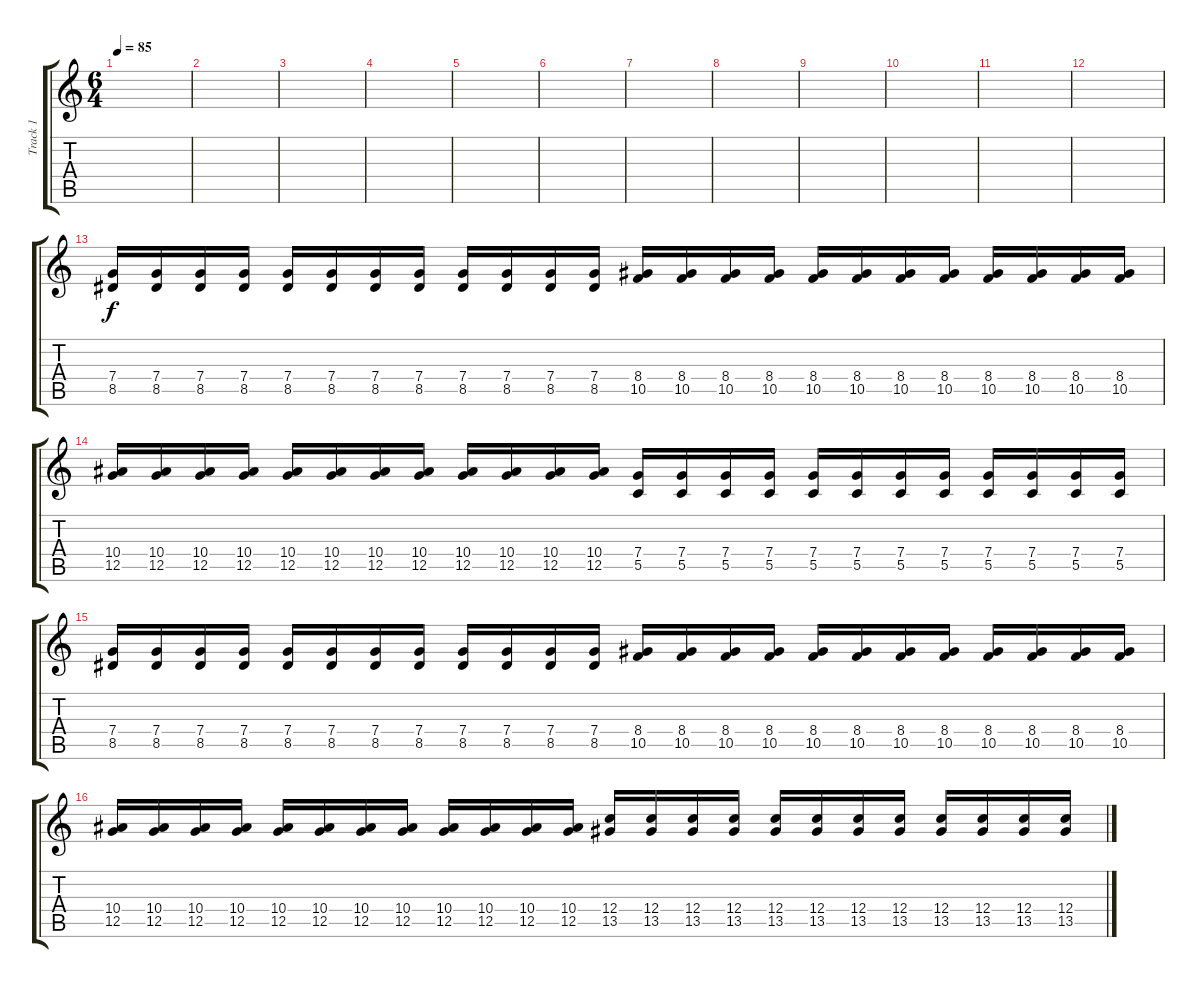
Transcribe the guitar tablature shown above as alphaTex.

\track ("Track 1" "Track 1") {instrument distortionguitar}
\staff {score tabs}
\tuning (D4 A3 F3 C3 G2 D2) {hide}
\ts (6 4)
\tempo 85
\clef g2
\ks c
|
|
|
|
|
|
|
|
|
|
|
|
(7.4 8.5).16 (7.4 8.5).16 (7.4 8.5).16 (7.4 8.5).16 (7.4 8.5).16 (7.4 8.5).16 (7.4 8.5).16 (7.4 8.5).16 (7.4 8.5).16 (7.4 8.5).16 (7.4 8.5).16 (7.4 8.5).16 (8.4 10.5).16 (8.4 10.5).16 (8.4 10.5).16 (8.4 10.5).16 (8.4 10.5).16 (8.4 10.5).16 (8.4 10.5).16 (8.4 10.5).16 (8.4 10.5).16 (8.4 10.5).16 (8.4 10.5).16 (8.4 10.5).16 |
(10.4 12.5).16 (10.4 12.5).16 (10.4 12.5).16 (10.4 12.5).16 (10.4 12.5).16 (10.4 12.5).16 (10.4 12.5).16 (10.4 12.5).16 (10.4 12.5).16 (10.4 12.5).16 (10.4 12.5).16 (10.4 12.5).16 (7.4 5.5).16 (7.4 5.5).16 (7.4 5.5).16 (7.4 5.5).16 (7.4 5.5).16 (7.4 5.5).16 (7.4 5.5).16 (7.4 5.5).16 (7.4 5.5).16 (7.4 5.5).16 (7.4 5.5).16 (7.4 5.5).16 |
(7.4 8.5).16 (7.4 8.5).16 (7.4 8.5).16 (7.4 8.5).16 (7.4 8.5).16 (7.4 8.5).16 (7.4 8.5).16 (7.4 8.5).16 (7.4 8.5).16 (7.4 8.5).16 (7.4 8.5).16 (7.4 8.5).16 (8.4 10.5).16 (8.4 10.5).16 (8.4 10.5).16 (8.4 10.5).16 (8.4 10.5).16 (8.4 10.5).16 (8.4 10.5).16 (8.4 10.5).16 (8.4 10.5).16 (8.4 10.5).16 (8.4 10.5).16 (8.4 10.5).16 |
(10.4 12.5).16 (10.4 12.5).16 (10.4 12.5).16 (10.4 12.5).16 (10.4 12.5).16 (10.4 12.5).16 (10.4 12.5).16 (10.4 12.5).16 (10.4 12.5).16 (10.4 12.5).16 (10.4 12.5).16 (10.4 12.5).16 (12.4 13.5).16 (12.4 13.5).16 (12.4 13.5).16 (12.4 13.5).16 (12.4 13.5).16 (12.4 13.5).16 (12.4 13.5).16 (12.4 13.5).16 (12.4 13.5).16 (12.4 13.5).16 (12.4 13.5).16 (12.4 13.5).16
